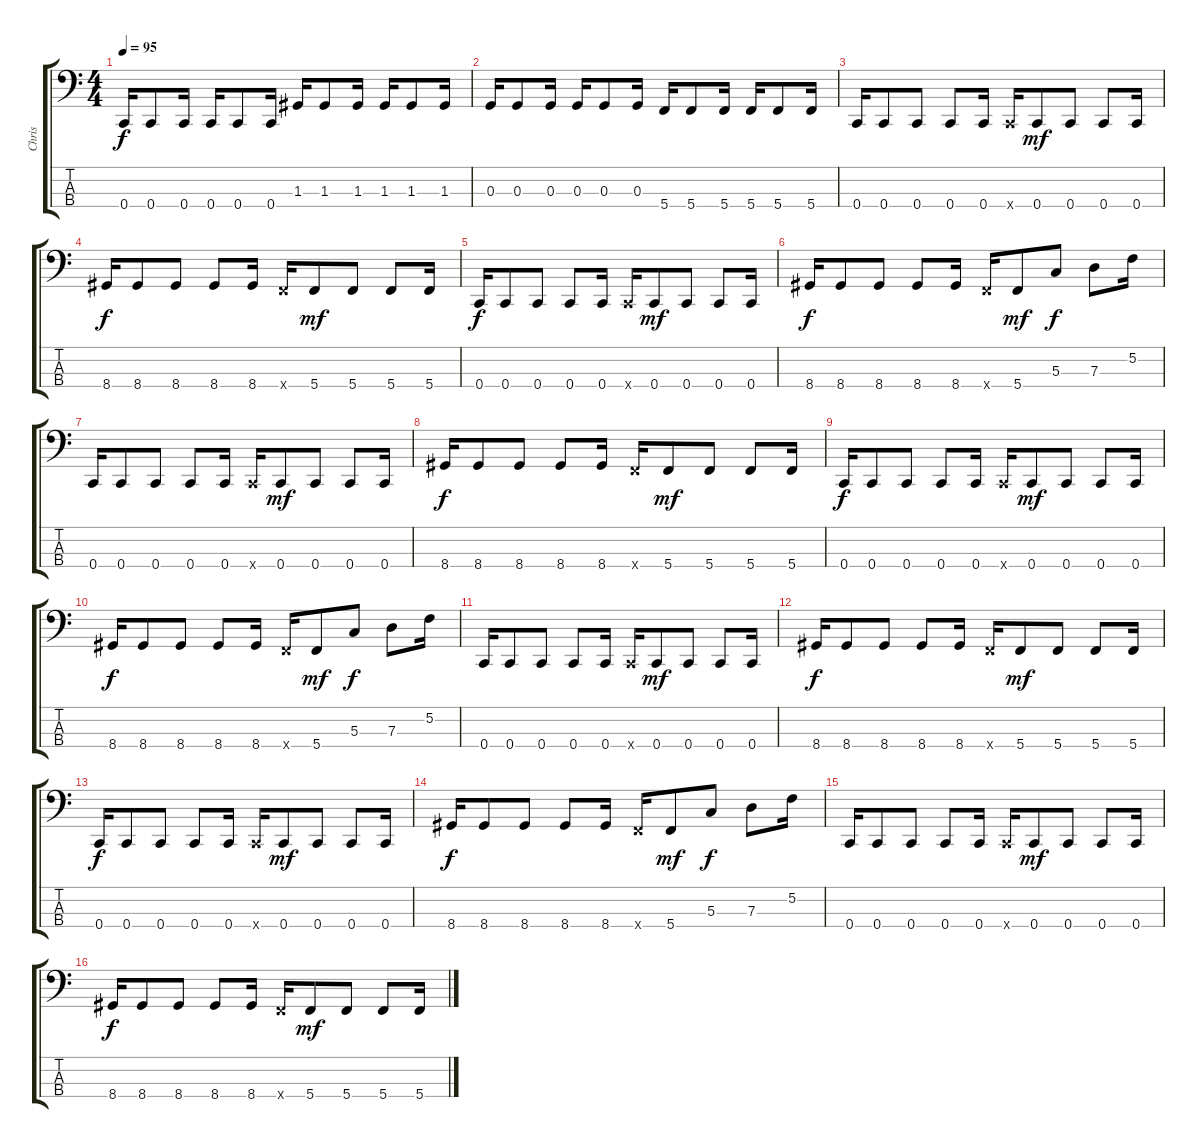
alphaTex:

\track ("Chris" "Chris") {instrument electricbasspick}
\staff {score tabs}
\tuning (F2 C2 G1 C1) {hide}
\ts (4 4)
\tempo 95
\clef f4
\ks c
0.4.16{dy f} 0.4.8 0.4.16 0.4.16 0.4.8 0.4.16 1.3.16 1.3.8 1.3.16 1.3.16 1.3.8 1.3.16 |
0.3.16 0.3.8 0.3.16 0.3.16 0.3.8 0.3.16 5.4.16 5.4.8 5.4.16 5.4.16 5.4.8 5.4.16 |
0.4.16 0.4.8 0.4.8 0.4.8 0.4.16 0.4{x}.16 0.4.8{dy mf} 0.4.8 0.4.8 0.4.16 |
8.4.16{dy f} 8.4.8 8.4.8 8.4.8 8.4.16 5.4{x}.16 5.4.8{dy mf} 5.4.8 5.4.8 5.4.16 |
0.4.16{dy f} 0.4.8 0.4.8 0.4.8 0.4.16 0.4{x}.16 0.4.8{dy mf} 0.4.8 0.4.8 0.4.16 |
8.4.16{dy f} 8.4.8 8.4.8 8.4.8 8.4.16 5.4{x}.16 5.4.8{dy mf} 5.3.8{dy f} 7.3.8 5.2.16 |
0.4.16 0.4.8 0.4.8 0.4.8 0.4.16 0.4{x}.16 0.4.8{dy mf} 0.4.8 0.4.8 0.4.16 |
8.4.16{dy f} 8.4.8 8.4.8 8.4.8 8.4.16 5.4{x}.16 5.4.8{dy mf} 5.4.8 5.4.8 5.4.16 |
0.4.16{dy f} 0.4.8 0.4.8 0.4.8 0.4.16 0.4{x}.16 0.4.8{dy mf} 0.4.8 0.4.8 0.4.16 |
8.4.16{dy f} 8.4.8 8.4.8 8.4.8 8.4.16 5.4{x}.16 5.4.8{dy mf} 5.3.8{dy f} 7.3.8 5.2.16 |
0.4.16 0.4.8 0.4.8 0.4.8 0.4.16 0.4{x}.16 0.4.8{dy mf} 0.4.8 0.4.8 0.4.16 |
8.4.16{dy f} 8.4.8 8.4.8 8.4.8 8.4.16 5.4{x}.16 5.4.8{dy mf} 5.4.8 5.4.8 5.4.16 |
0.4.16{dy f} 0.4.8 0.4.8 0.4.8 0.4.16 0.4{x}.16 0.4.8{dy mf} 0.4.8 0.4.8 0.4.16 |
8.4.16{dy f} 8.4.8 8.4.8 8.4.8 8.4.16 5.4{x}.16 5.4.8{dy mf} 5.3.8{dy f} 7.3.8 5.2.16 |
0.4.16 0.4.8 0.4.8 0.4.8 0.4.16 0.4{x}.16 0.4.8{dy mf} 0.4.8 0.4.8 0.4.16 |
8.4.16{dy f} 8.4.8 8.4.8 8.4.8 8.4.16 5.4{x}.16 5.4.8{dy mf} 5.4.8 5.4.8 5.4.16
